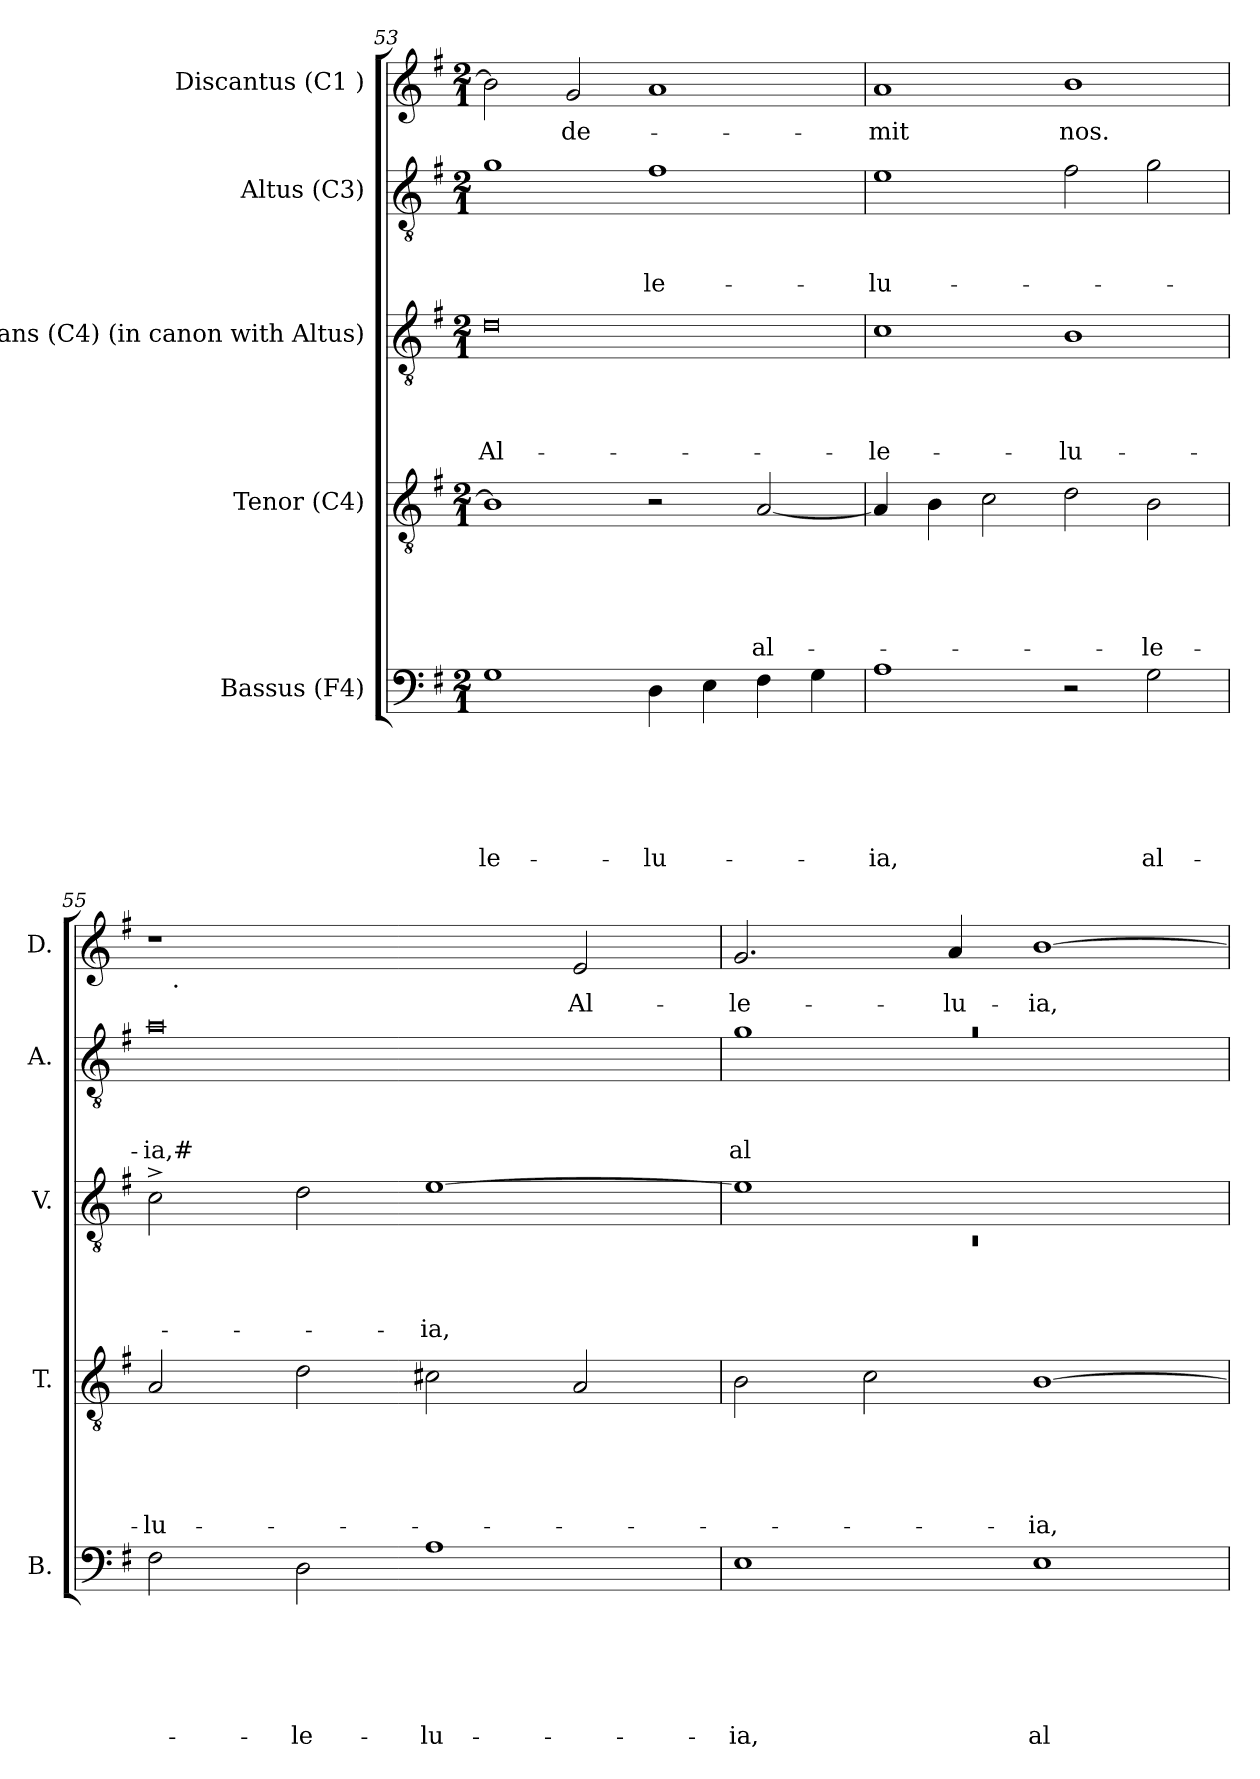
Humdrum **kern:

**kern	**text	**text	**text	**text	**text	**text	**kern	**text	**text	**text	**text	**text	**kern	**text	**text	**text	**text	**kern	**text	**text	**text	**kern	**text
*part5	*part5	*part5	*part5	*part5	*part5	*part5	*part4	*part4	*part4	*part4	*part4	*part4	*part3	*part3	*part3	*part3	*part3	*part2	*part2	*part2	*part2	*part1	*part1
*staff5	*staff5	*staff5	*staff5	*staff5	*staff5	*staff5	*staff4	*staff4	*staff4	*staff4	*staff4	*staff4	*staff3	*staff3	*staff3	*staff3	*staff3	*staff2	*staff2	*staff2	*staff2	*staff1	*staff1
*I"Bassus (F4)	*	*	*	*	*	*	*I"Tenor (C4)	*	*	*	*	*	*I"Vagans (C4) (in canon with Altus)	*	*	*	*	*I"Altus (C3)	*	*	*	*I"Discantus (C1 )	*
*I'B.	*	*	*	*	*	*	*I'T.	*	*	*	*	*	*I'V.	*	*	*	*	*I'A.	*	*	*	*I'D.	*
*clefF4	*	*	*	*	*	*	*clefGv2	*	*	*	*	*	*clefGv2	*	*	*	*	*clefGv2	*	*	*	*clefG2	*
*k[f#]	*	*	*	*	*	*	*k[f#]	*	*	*	*	*	*k[f#]	*	*	*	*	*k[f#]	*	*	*	*k[f#]	*
*G:	*	*	*	*	*	*	*G:	*	*	*	*	*	*G:	*	*	*	*	*G:	*	*	*	*G:	*
*M2/1	*	*	*	*	*	*	*M2/1	*	*	*	*	*	*M2/1	*	*	*	*	*M2/1	*	*	*	*M2/1	*
=53	=53	=53	=53	=53	=53	=53	=53	=53	=53	=53	=53	=53	=53	=53	=53	=53	=53	=53	=53	=53	=53	=53	=53
!	!	!	!	!	!	!LO:LY:b	!	!	!	!	!	!	!	!	!	!	!LO:LY:b	!	!	!	!	!	!
1G	.	.	.	.	.	-le-	1B]	.	.	.	.	.	0d	.	.	.	Al-	1g	.	.	.	2b\]	.
!	!	!	!	!	!	!	!	!	!	!	!	!	!	!	!	!	!	!	!	!	!	!	!LO:LY:b
.	.	.	.	.	.	.	.	.	.	.	.	.	.	.	.	.	.	.	.	.	.	2g/	-de-
!	!	!	!	!	!	!LO:LY:b	!	!	!	!	!	!	!	!	!	!	!	!	!	!	!LO:LY:b	!	!
4D\	.	.	.	.	.	-lu-	2r	.	.	.	.	.	.	.	.	.	.	1f#	.	.	-le-	1a	.
4E\	.	.	.	.	.	.	.	.	.	.	.	.	.	.	.	.	.	.	.	.	.	.	.
!	!	!	!	!	!	!	!	!	!	!	!	!LO:LY:b	!	!	!	!	!	!	!	!	!	!	!
4F#\	.	.	.	.	.	.	[>2A/	.	.	.	.	al-	.	.	.	.	.	.	.	.	.	.	.
4G\	.	.	.	.	.	.	.	.	.	.	.	.	.	.	.	.	.	.	.	.	.	.	.
!!LO:PB:g=z
=54	=54	=54	=54	=54	=54	=54	=54	=54	=54	=54	=54	=54	=54	=54	=54	=54	=54	=54	=54	=54	=54	=54	=54
!	!	!	!	!	!	!LO:LY:b	!	!	!	!	!	!	!	!	!	!	!LO:LY:b:rj	!	!	!	!LO:LY:b	!	!LO:LY:b
1A	.	.	.	.	.	-ia,	4A/]	.	.	.	.	.	1c	.	.	.	-le-	1e	.	.	-lu-	1a	-mit
.	.	.	.	.	.	.	4B\	.	.	.	.	.	.	.	.	.	.	.	.	.	.	.	.
.	.	.	.	.	.	.	2c\	.	.	.	.	.	.	.	.	.	.	.	.	.	.	.	.
!	!	!	!	!	!	!	!	!	!	!	!	!	!	!	!	!	!LO:LY:b	!	!	!	!	!	!LO:LY:b
2r	.	.	.	.	.	.	2d\	.	.	.	.	.	1B	.	.	.	-lu-	2f#\	.	.	.	1b	nos.
!	!	!	!	!	!	!LO:LY:b	!	!	!	!	!	!LO:LY:b	!	!	!	!	!	!	!	!	!	!	!
2G\	.	.	.	.	.	al-	2B\	.	.	.	.	-le-	.	.	.	.	.	2g\	.	.	.	.	.
=55	=55	=55	=55	=55	=55	=55	=55	=55	=55	=55	=55	=55	=55	=55	=55	=55	=55	=55	=55	=55	=55	=55	=55
!	!	!	!	!	!	!	!	!	!	!	!	!LO:LY:b	!	!	!	!	!	!	!	!	!LO:LY:b:rj	!	!
*	*	*	*	*	*	*	*	*	*	*	*	*	*	*	*	*	*	*	*	*	*	*^	*
2F#\	.	.	.	.	.	.	2A/	.	.	.	.	-lu-	2c^>\	.	.	.	.	0a	.	.	-ia,#	1r	32ryy	.
!	!	!	!	!	!	!	!	!	!	!	!	!	!	!	!	!	!	!	!	!	!	!	!LO:TX:b:t=.	!
.	.	.	.	.	.	.	.	.	.	.	.	.	.	.	.	.	.	.	.	.	.	.	1ryy	.
!	!	!	!	!	!	!LO:LY:b	!	!	!	!	!	!	!	!	!	!	!	!	!	!	!	!	!	!
2D\	.	.	.	.	.	-le-	2d\	.	.	.	.	.	2d\	.	.	.	.	.	.	.	.	.	.	.
!	!	!	!	!	!	!LO:LY:b	!	!	!	!	!	!	!	!	!	!	!LO:LY:b	!	!	!	!	!	!	!
1A	.	.	.	.	.	-lu-	2c#\	.	.	.	.	.	[>1e	.	.	.	-ia,	.	.	.	.	2ryy	.	.
.	.	.	.	.	.	.	.	.	.	.	.	.	.	.	.	.	.	.	.	.	.	.	2ryy	.
!	!	!	!	!	!	!	!	!	!	!	!	!	!	!	!	!	!	!	!	!	!	!	!	!LO:LY:b
.	.	.	.	.	.	.	2A/	.	.	.	.	.	.	.	.	.	.	.	.	.	.	2e/	.	Al-
.	.	.	.	.	.	.	.	.	.	.	.	.	.	.	.	.	.	.	.	.	.	.	4...ryy	.
=56	=56	=56	=56	=56	=56	=56	=56	=56	=56	=56	=56	=56	=56	=56	=56	=56	=56	=56	=56	=56	=56	=56	=56	=56
*	*	*	*	*	*	*	*	*	*	*	*	*	*^	*	*	*	*	*	*	*	*	*	*	*
!	!	!	!	!	!	!LO:LY:b	!	!	!	!	!	!	!	!LO:N:vis=1	!	!	!	!	!LO:N:vis=1	!	!	!LO:LY:b	!	!	!LO:LY:b
*	*	*	*	*	*	*	*	*	*	*	*	*	*	*	*	*	*	*	*^	*	*	*	*v	*v	*
1E	.	.	.	.	.	-ia,	2B\	.	.	.	.	.	1e]	0rC	.	.	.	.	0ra	1g	.	.	al-	2.g/	-le-
.	.	.	.	.	.	.	2c\	.	.	.	.	.	.	.	.	.	.	.	.	.	.	.	.	.	.
!	!	!	!	!	!	!	!	!	!	!	!	!	!	!	!	!	!	!	!	!	!	!	!	!	!LO:LY:b
.	.	.	.	.	.	.	.	.	.	.	.	.	.	.	.	.	.	.	.	.	.	.	.	4a/	-lu-
!	!	!	!	!	!	!LO:LY:b	!	!	!	!	!	!LO:LY:b	!	!	!	!	!	!	!	!	!	!	!	!	!LO:LY:b
1E	.	.	.	.	.	al-	[>1B	.	.	.	.	-ia,	1ryy	.	.	.	.	.	.	1ryy	.	.	.	[>1b	-ia,
*	*	*	*	*	*	*	*	*	*	*	*	*	*v	*v	*	*	*	*	*	*	*	*	*	*	*
*	*	*	*	*	*	*	*	*	*	*	*	*	*	*	*	*	*	*v	*v	*	*	*	*	*
=	=	=	=	=	=	=	=	=	=	=	=	=	=	=	=	=	=	=	=	=	=	=	=
*-	*-	*-	*-	*-	*-	*-	*-	*-	*-	*-	*-	*-	*-	*-	*-	*-	*-	*-	*-	*-	*-	*-	*-
